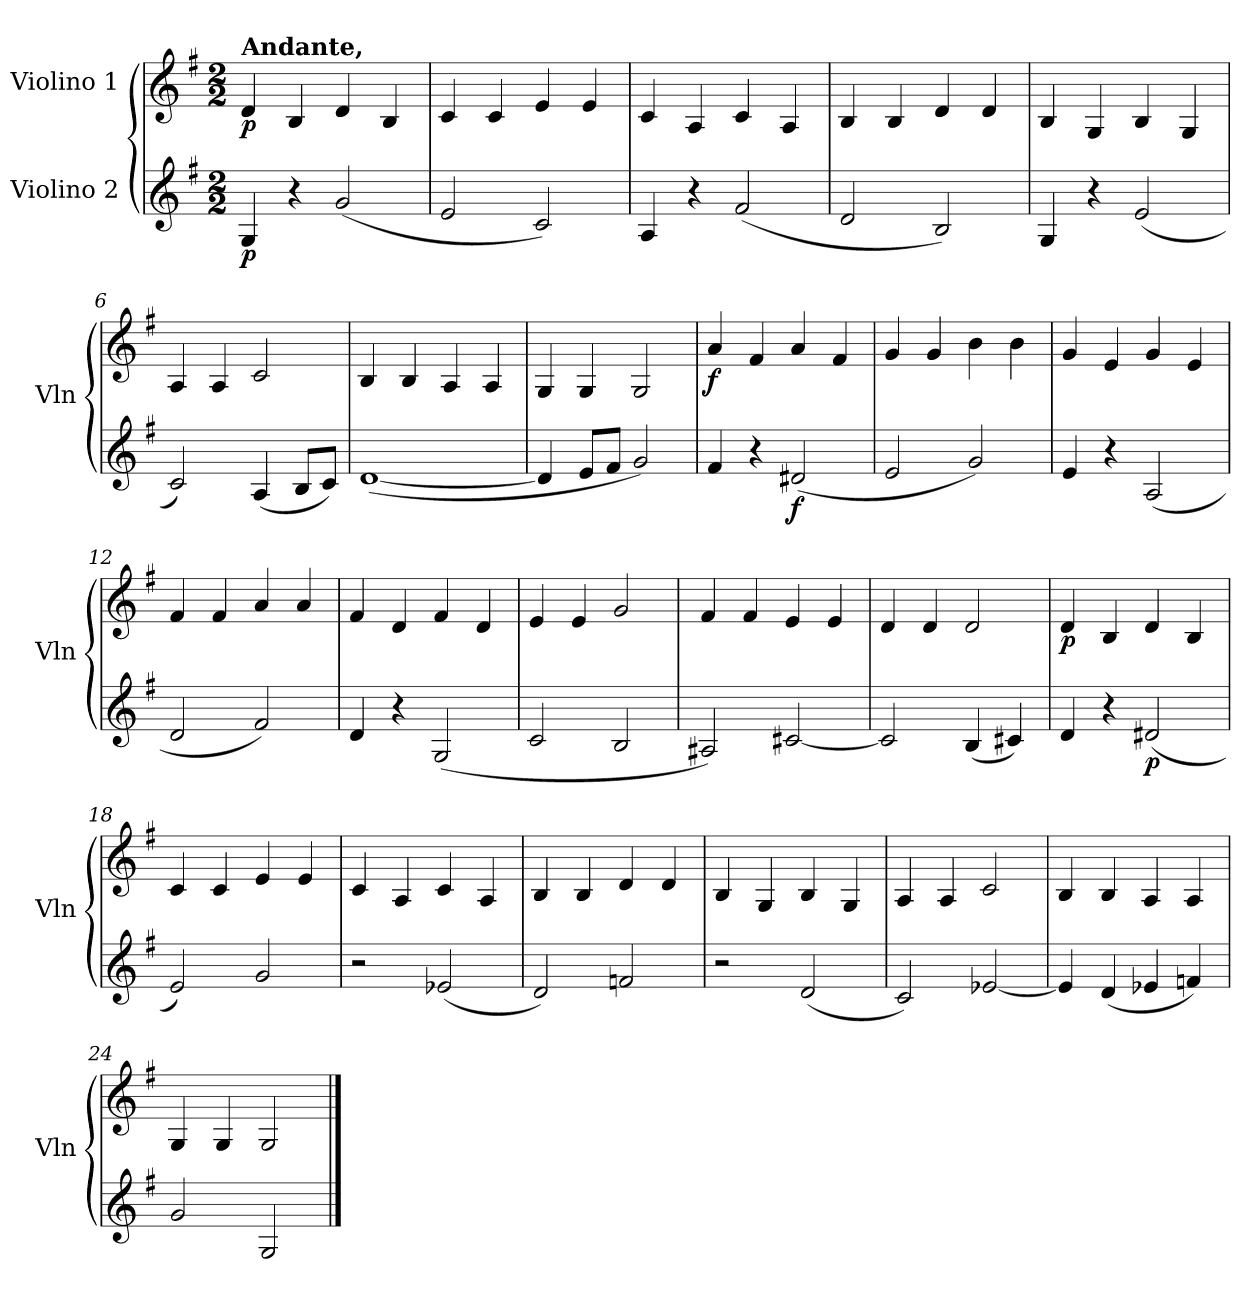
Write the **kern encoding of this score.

**kern	**dynam	**kern	**dynam
*part2	*part2	*part1	*part1
*staff2	*staff2	*staff1	*staff1
*I"Violino 2	*	*I"Violino 1	*
*I'Vln	*	*I'Vln	*
*clefG2	*	*clefG2	*
*k[f#]	*	*k[f#]	*
*M2/2	*	*M2/2	*
*MM160	*	*MM160	*
=1	=1	=1	=1
!	!	!LO:TX:a:B:t=Andante,	!
!	!LO:DY:b	!	!LO:DY:b
4G/	p	4d/	p
4r	.	4B/	.
(<2g/	.	4d/	.
.	.	4B/	.
=2	=2	=2	=2
2e/	.	4c/	.
.	.	4c/	.
2c/)	.	4e/	.
.	.	4e/	.
=3	=3	=3	=3
4A/	.	4c/	.
4r	.	4A/	.
(<2f#/	.	4c/	.
.	.	4A/	.
=4	=4	=4	=4
2d/	.	4B/	.
.	.	4B/	.
2B/)	.	4d/	.
.	.	4d/	.
=5	=5	=5	=5
4G/	.	4B/	.
4r	.	4G/	.
(<2e/	.	4B/	.
.	.	4G/	.
=6	=6	=6	=6
2c/)	.	4A/	.
.	.	4A/	.
(<4A/	.	2c/	.
8B/L	.	.	.
8c/J)	.	.	.
=7	=7	=7	=7
(<[1d	.	4B/	.
.	.	4B/	.
.	.	4A/	.
.	.	4A/	.
=8	=8	=8	=8
4d/]	.	4G/	.
8e/L	.	4G/	.
8f#/J	.	.	.
2g/)	.	2G/	.
!!LO:LB:g=z
=9	=9	=9	=9
!	!	!	!LO:DY:b
4f#/	.	4a/	f
4r	.	4f#/	.
!	!LO:DY:b	!	!
(<2d#X/	f	4a/	.
.	.	4f#/	.
=10	=10	=10	=10
2e/	.	4g/	.
.	.	4g/	.
2g/)	.	4b\	.
.	.	4b\	.
=11	=11	=11	=11
4e/	.	4g/	.
4r	.	4e/	.
(<2A/	.	4g/	.
.	.	4e/	.
=12	=12	=12	=12
2d/	.	4f#/	.
.	.	4f#/	.
2f#/)	.	4a/	.
.	.	4a/	.
=13	=13	=13	=13
4d/	.	4f#/	.
4r	.	4d/	.
(<2G/	.	4f#/	.
.	.	4d/	.
=14	=14	=14	=14
2c/	.	4e/	.
.	.	4e/	.
2B/	.	2g/	.
=15	=15	=15	=15
2A#X/)	.	4f#/	.
.	.	4f#/	.
[2c#X/	.	4e/	.
.	.	4e/	.
=16	=16	=16	=16
2c#/]	.	4d/	.
.	.	4d/	.
(<4B/	.	2d/	.
4c#X/)	.	.	.
!!LO:LB:g=z
=17	=17	=17	=17
!	!	!	!LO:DY:b
4d/	.	4d/	p
4r	.	4B/	.
!	!LO:DY:b	!	!
(<2d#X/	p	4d/	.
.	.	4B/	.
=18	=18	=18	=18
2e/)	.	4c/	.
.	.	4c/	.
2g/	.	4e/	.
.	.	4e/	.
=19	=19	=19	=19
2r	.	4c/	.
.	.	4A/	.
(<2e-X/	.	4c/	.
.	.	4A/	.
=20	=20	=20	=20
2d/)	.	4B/	.
.	.	4B/	.
2fn/	.	4d/	.
.	.	4d/	.
=21	=21	=21	=21
2r	.	4B/	.
.	.	4G/	.
(<2d/	.	4B/	.
.	.	4G/	.
=22	=22	=22	=22
2c/)	.	4A/	.
.	.	4A/	.
[2e-X/	.	2c/	.
=23	=23	=23	=23
4e-/]	.	4B/	.
(<4d/	.	4B/	.
4e-X/	.	4A/	.
4fn/)	.	4A/	.
=24	=24	=24	=24
2g/	.	4G/	.
.	.	4G/	.
2G/	.	2G/	.
==	==	==	==
*-	*-	*-	*-
